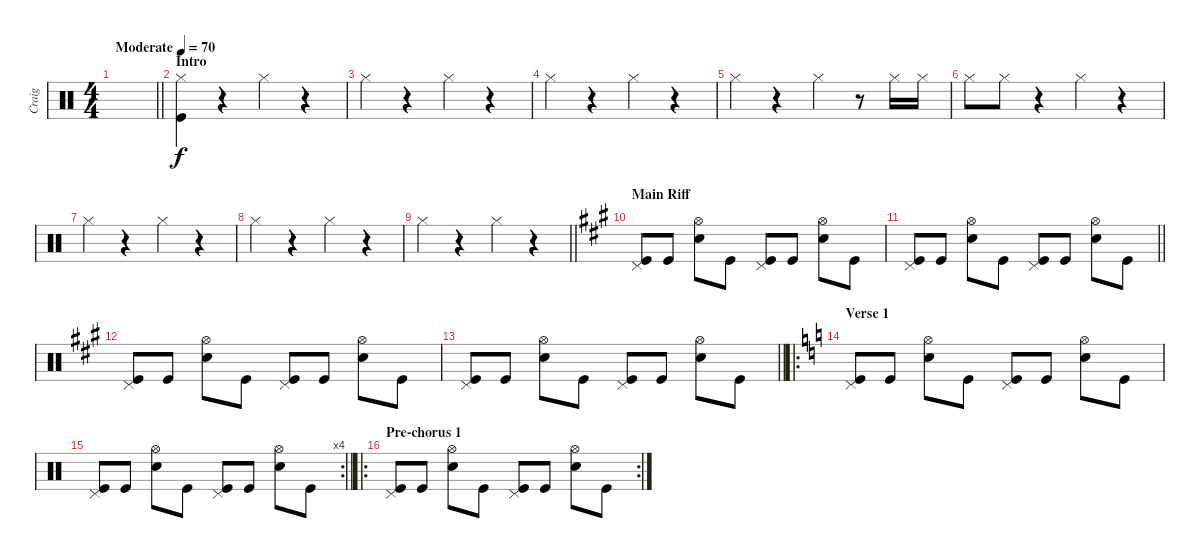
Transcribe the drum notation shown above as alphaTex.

\track ("Craig" "Craig") {instrument percussion}
\staff {score}
\articulation defaults
\ts (4 4)
\tempo (70 "Moderate")
\clef neutral
\barLineRight lightlight
\ks c
|
\section ("" "Intro")
("Hi-Hat (closed)" "Kick (hit)").4 r.4 "Hi-Hat (closed)".4 r.4 |
"Hi-Hat (closed)".4 r.4 "Hi-Hat (closed)".4 r.4 |
"Hi-Hat (closed)".4 r.4 "Hi-Hat (closed)".4 r.4 |
"Hi-Hat (closed)".4 r.4 "Hi-Hat (closed)".4 r.8 "Hi-Hat (closed)".16 "Hi-Hat (closed)".16 |
"Hi-Hat (closed)".8 "Hi-Hat (closed)".8 r.4 "Hi-Hat (closed)".4 r.4 |
"Hi-Hat (closed)".4 r.4 "Hi-Hat (closed)".4 r.4 |
"Hi-Hat (closed)".4 r.4 "Hi-Hat (closed)".4 r.4 |
\barLineRight lightlight "Hi-Hat (closed)".4
r.4 "Hi-Hat (closed)".4 r.4 |
\section ("" "Main Riff")
\ks a
("Pedal Hi-Hat (hit)" "Kick (hit)").8 "Kick (hit)".8 ("Hi-Hat (open)" "Snare (hit) 2").8 "Kick (hit)".8 ("Pedal Hi-Hat (hit)" "Kick (hit)").8 "Kick (hit)".8 ("Hi-Hat (open)" "Snare (hit) 2").8 "Kick (hit)".8 |
\barLineRight lightlight
("Pedal Hi-Hat (hit)" "Kick (hit)").8 "Kick (hit)".8 ("Hi-Hat (open)" "Snare (hit) 2").8 "Kick (hit)".8 ("Pedal Hi-Hat (hit)" "Kick (hit)").8 "Kick (hit)".8 ("Hi-Hat (open)" "Snare (hit) 2").8 "Kick (hit)".8 |
("Pedal Hi-Hat (hit)" "Kick (hit)").8 "Kick (hit)".8 ("Hi-Hat (open)" "Snare (hit) 2").8 "Kick (hit)".8 ("Pedal Hi-Hat (hit)" "Kick (hit)").8 "Kick (hit)".8 ("Hi-Hat (open)" "Snare (hit) 2").8 "Kick (hit)".8 |
\barLineRight lightlight
("Pedal Hi-Hat (hit)" "Kick (hit)").8 "Kick (hit)".8 ("Hi-Hat (open)" "Snare (hit) 2").8 "Kick (hit)".8 ("Pedal Hi-Hat (hit)" "Kick (hit)").8 "Kick (hit)".8 ("Hi-Hat (open)" "Snare (hit) 2").8 "Kick (hit)".8 |
\ro
\section ("" "Verse 1")
\ks c
("Pedal Hi-Hat (hit)" "Kick (hit)").8 "Kick (hit)".8 ("Hi-Hat (open)" "Snare (hit) 2").8 "Kick (hit)".8 ("Pedal Hi-Hat (hit)" "Kick (hit)").8 "Kick (hit)".8 ("Hi-Hat (open)" "Snare (hit) 2").8 "Kick (hit)".8 |
\rc 4
\barLineRight lightlight
("Pedal Hi-Hat (hit)" "Kick (hit)").8 "Kick (hit)".8 ("Hi-Hat (open)" "Snare (hit) 2").8 "Kick (hit)".8 ("Pedal Hi-Hat (hit)" "Kick (hit)").8 "Kick (hit)".8 ("Hi-Hat (open)" "Snare (hit) 2").8 "Kick (hit)".8 |
\ro
\rc 2
\section ("" "Pre-chorus 1")
("Pedal Hi-Hat (hit)" "Kick (hit)").8 "Kick (hit)".8 ("Hi-Hat (open)" "Snare (hit) 2").8 "Kick (hit)".8 ("Pedal Hi-Hat (hit)" "Kick (hit)").8 "Kick (hit)".8 ("Hi-Hat (open)" "Snare (hit) 2").8 "Kick (hit)".8
